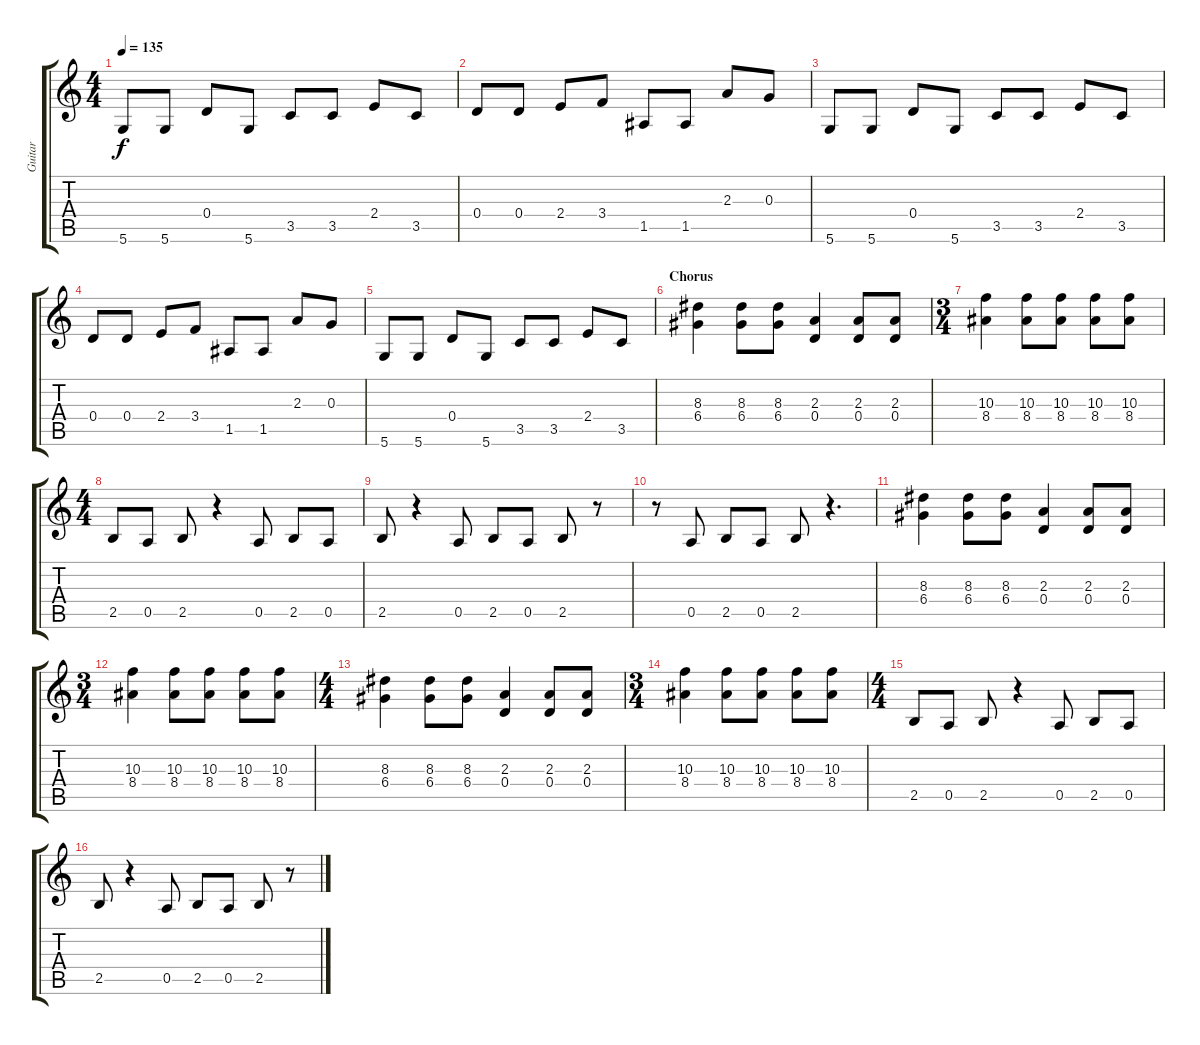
\track ("Guitar" "Guitar") {instrument overdrivenguitar}
\staff {score tabs}
\tuning (E4 B3 G3 D3 A2 D2) {hide}
\ts (4 4)
\tempo 135
\clef g2
\ks c
5.6.8{dy f} 5.6.8 0.4.8 5.6.8 3.5.8 3.5.8 2.4.8 3.5.8 |
0.4.8 0.4.8 2.4.8 3.4.8 1.5.8 1.5.8 2.3.8 0.3.8 |
5.6.8 5.6.8 0.4.8 5.6.8 3.5.8 3.5.8 2.4.8 3.5.8 |
0.4.8 0.4.8 2.4.8 3.4.8 1.5.8 1.5.8 2.3.8 0.3.8 |
5.6.8 5.6.8 0.4.8 5.6.8 3.5.8 3.5.8 2.4.8 3.5.8 |
\section ("" "Chorus")
(8.3 6.4).4 (8.3 6.4).8 (8.3 6.4).8 (2.3 0.4).4 (2.3 0.4).8 (2.3 0.4).8 |
\ts (3 4)
(10.3 8.4).4 (10.3 8.4).8 (10.3 8.4).8 (10.3 8.4).8 (10.3 8.4).8 |
\ts (4 4)
2.5.8 0.5.8 2.5.8 r.4 0.5.8 2.5.8 0.5.8 |
2.5.8 r.4 0.5.8 2.5.8 0.5.8 2.5.8 r.8 |
r.8 0.5.8 2.5.8 0.5.8 2.5.8 r.4{d} |
(8.3 6.4).4 (8.3 6.4).8 (8.3 6.4).8 (2.3 0.4).4 (2.3 0.4).8 (2.3 0.4).8 |
\ts (3 4)
(10.3 8.4).4 (10.3 8.4).8 (10.3 8.4).8 (10.3 8.4).8 (10.3 8.4).8 |
\ts (4 4)
(8.3 6.4).4 (8.3 6.4).8 (8.3 6.4).8 (2.3 0.4).4 (2.3 0.4).8 (2.3 0.4).8 |
\ts (3 4)
(10.3 8.4).4 (10.3 8.4).8 (10.3 8.4).8 (10.3 8.4).8 (10.3 8.4).8 |
\ts (4 4)
2.5.8 0.5.8 2.5.8 r.4 0.5.8 2.5.8 0.5.8 |
2.5.8 r.4 0.5.8 2.5.8 0.5.8 2.5.8 r.8
